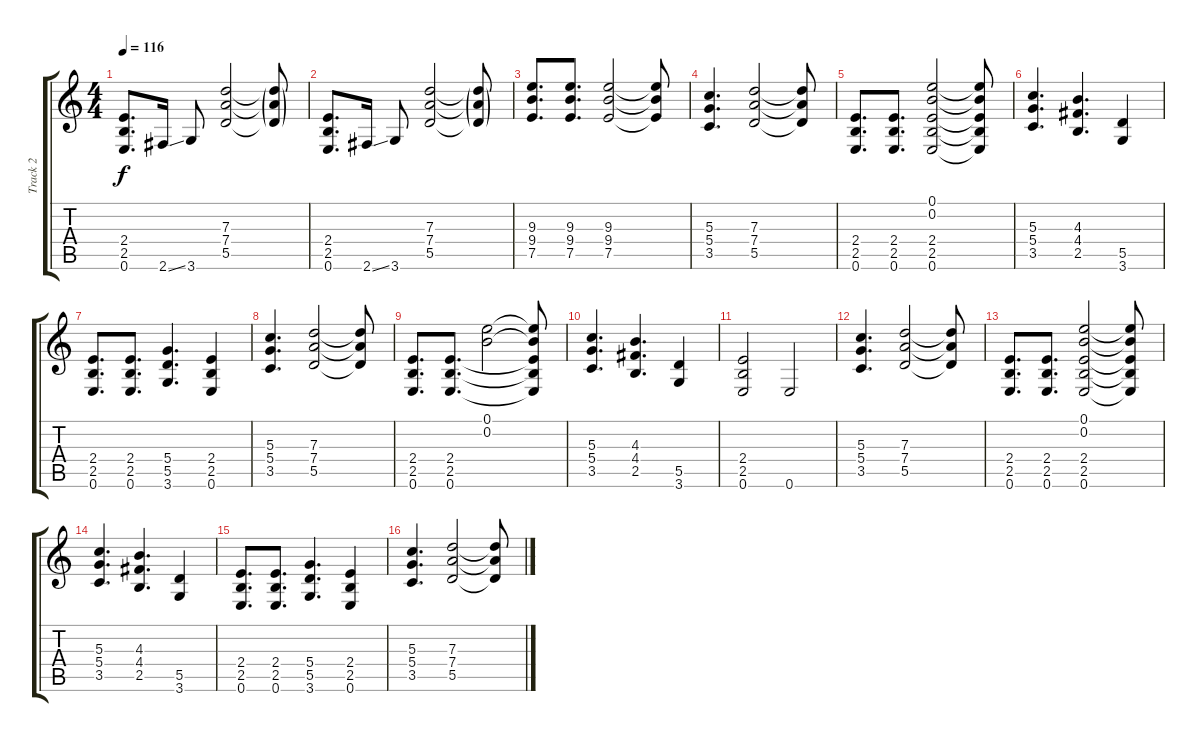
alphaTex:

\track ("Track 2" "Track 2") {instrument distortionguitar}
\staff {score tabs}
\tuning (E4 B3 G3 D3 A2 E2) {hide}
\ts (4 4)
\tempo 116
\clef g2
\ks c
(2.4 2.5 0.6).8{d dy f} 2.6{ss}.16 3.6.8 (7.3 7.4 5.5).2 (7.3{g t} 7.4{g t} 5.5{g t}).8 |
(2.4 2.5 0.6).8{d} 2.6{ss}.16 3.6.8 (7.3 7.4 5.5).2 (7.3{g t} 7.4{g t} 5.5{g t}).8 |
(9.3 9.4 7.5).8{d} (9.3 9.4 7.5).8{d} (9.3 9.4 7.5).2 (9.3{t} 9.4{t} 7.5{t}).8 |
(5.3 5.4 3.5).4{d} (7.3 7.4 5.5).2 (7.3{t} 7.4{t} 5.5{t}).8 |
(2.4 2.5 0.6).8{d} (2.4 2.5 0.6).8{d} (0.1 0.2 2.4 2.5 0.6).2 (0.1{t} 0.2{t} 2.4{t} 2.5{t} 0.6{t}).8 |
(5.3 5.4 3.5).4{d} (4.3 4.4 2.5).4{d} (5.5 3.6).4 |
(2.4 2.5 0.6).8{d} (2.4 2.5 0.6).8{d} (5.4 5.5 3.6).4{d} (2.4 2.5 0.6).4 |
(5.3 5.4 3.5).4{d} (7.3 7.4 5.5).2 (7.3{t} 7.4{t} 5.5{t}).8 |
(2.4 2.5 0.6).8{d} (2.4 2.5 0.6).8{d} (0.1 0.2).2 (0.1{t} 0.2{t} 2.4{t} 2.5{t} 0.6{t}).8 |
(5.3 5.4 3.5).4{d} (4.3 4.4 2.5).4{d} (5.5 3.6).4 |
(2.4 2.5 0.6).2 0.6.2 |
(5.3 5.4 3.5).4{d} (7.3 7.4 5.5).2 (7.3{t} 7.4{t} 5.5{t}).8 |
(2.4 2.5 0.6).8{d} (2.4 2.5 0.6).8{d} (0.1 0.2 2.4 2.5 0.6).2 (0.1{t} 0.2{t} 2.4{t} 2.5{t} 0.6{t}).8 |
(5.3 5.4 3.5).4{d} (4.3 4.4 2.5).4{d} (5.5 3.6).4 |
(2.4 2.5 0.6).8{d} (2.4 2.5 0.6).8{d} (5.4 5.5 3.6).4{d} (2.4 2.5 0.6).4 |
(5.3 5.4 3.5).4{d} (7.3 7.4 5.5).2 (7.3{t} 7.4{t} 5.5{t}).8
